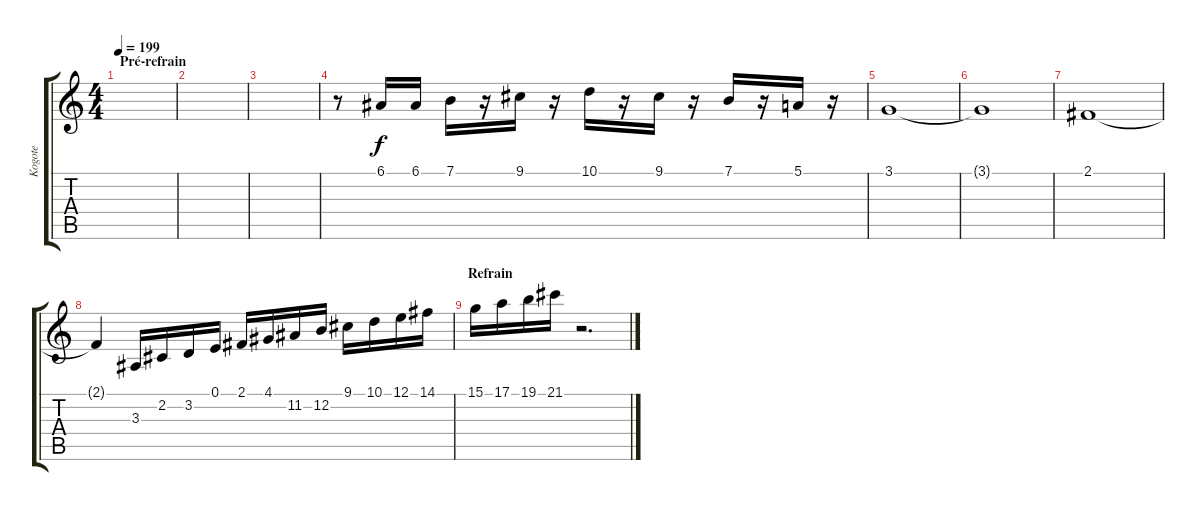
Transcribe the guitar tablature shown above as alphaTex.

\track ("Kogote" "Kogote") {instrument trumpet}
\staff {score tabs}
\tuning (E4 B3 G3 D3 A2 E2) {hide}
\ts (4 4)
\section ("" "Pré-refrain")
\tempo 199
\clef g2
\ks c
|
|
|
r.8 6.1.16{dy f} 6.1.16 7.1.16 r.16 9.1.16 r.16 10.1.16 r.16 9.1.16 r.16 7.1.16 r.16 5.1.16 r.16 |
3.1.1 |
3.1{t}.1 |
2.1.1 |
2.1{t}.4 3.3.16 2.2.16 3.2.16 0.1.16 2.1.16 4.1.16 11.2.16 12.2.16 9.1.16 10.1.16 12.1.16 14.1.16 |
\section ("" "Refrain")
15.1.16 17.1.16 19.1.16 21.1.16 r.2{d}
